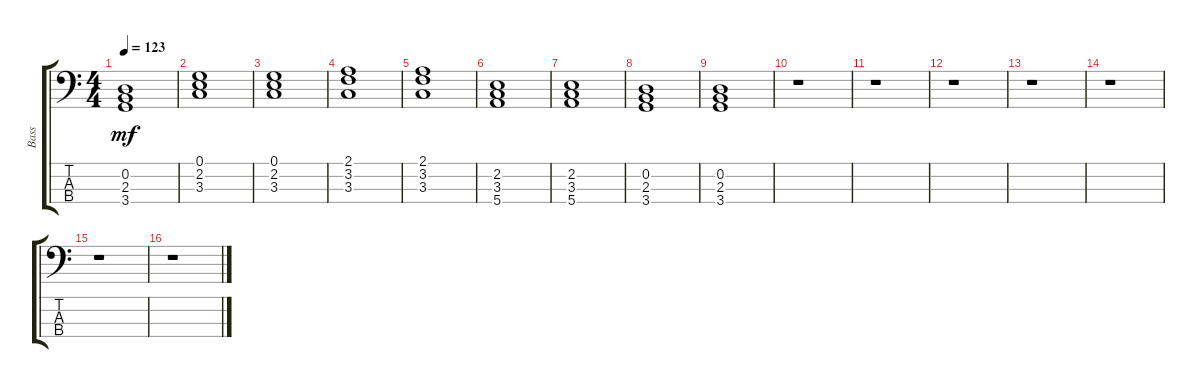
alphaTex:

\track ("Bass" "Bass") {instrument contrabass}
\staff {score tabs}
\tuning (G2 D2 A1 E1) {hide}
\ts (4 4)
\tempo 123
\clef f4
\ks c
(0.2 2.3 3.4).1{dy mf} |
(0.1 2.2 3.3).1 |
(0.1 2.2 3.3).1 |
(2.1 3.2 3.3).1 |
(2.1 3.2 3.3).1 |
(2.2 3.3 5.4).1 |
(2.2 3.3 5.4).1 |
(0.2 2.3 3.4).1 |
(0.2 2.3 3.4).1 |
r.1 |
r.1 |
r.1 |
r.1 |
r.1 |
r.1 |
r.1
